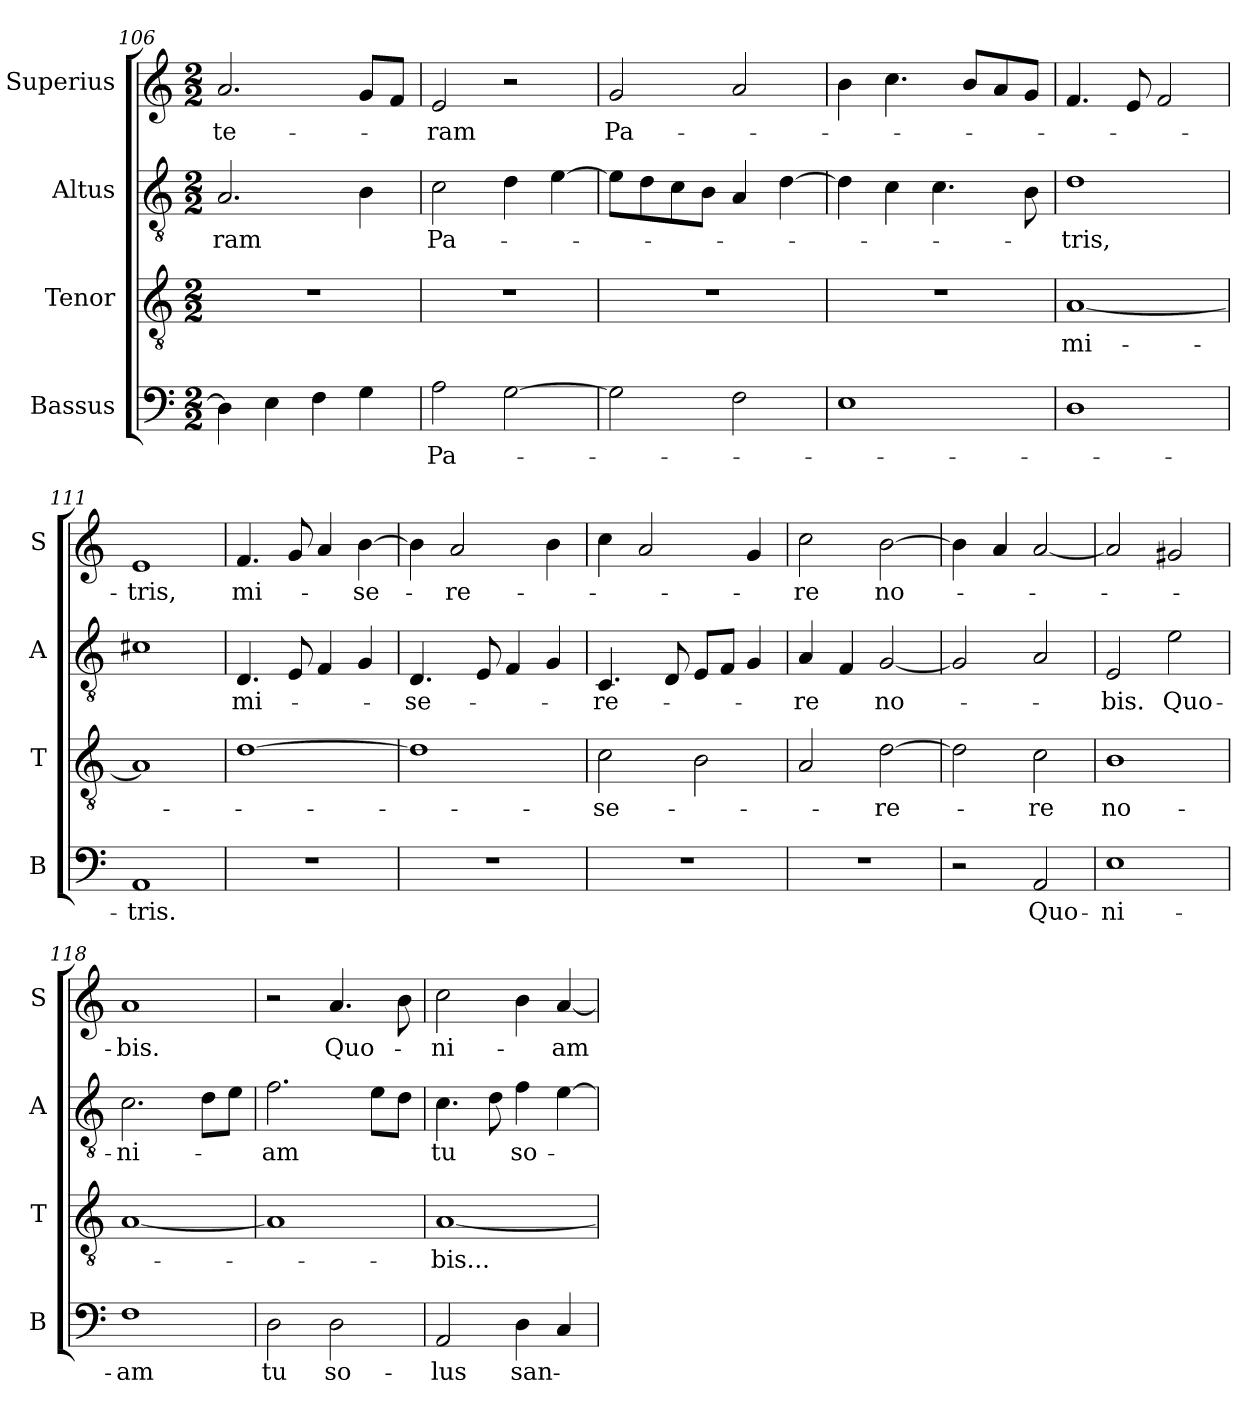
**kern	**text	**kern	**text	**kern	**text	**kern	**text
*part4	*part4	*part3	*part3	*part2	*part2	*part1	*part1
*staff4	*staff4	*staff3	*staff3	*staff2	*staff2	*staff1	*staff1
*I"Bassus	*	*I"Tenor	*	*I"Altus	*	*I"Superius	*
*I'B	*	*I'T	*	*I'A	*	*I'S	*
*clefF4	*	*clefGv2	*	*clefGv2	*	*clefG2	*
*k[]	*	*k[]	*	*k[]	*	*k[]	*
*M2/2	*	*M2/2	*	*M2/2	*	*M2/2	*
=106	=106	=106	=106	=106	=106	=106	=106
4D]	.	1r	.	2.A	-ram	2.a	-te-
4E	.	.	.	.	.	.	.
4F	.	.	.	.	.	.	.
4G	.	.	.	4B	.	8gL	.
.	.	.	.	.	.	8fJ	.
=107	=107	=107	=107	=107	=107	=107	=107
2A	Pa-	1r	.	2c	Pa-	2e	-ram
[2G	.	.	.	4d	.	2r	.
.	.	.	.	[4e	.	.	.
=108	=108	=108	=108	=108	=108	=108	=108
2G]	.	1r	.	8eL]	.	2g	Pa-
.	.	.	.	8d	.	.	.
.	.	.	.	8c	.	.	.
.	.	.	.	8BJ	.	.	.
2F	.	.	.	4A	.	2a	.
.	.	.	.	[4d	.	.	.
=109	=109	=109	=109	=109	=109	=109	=109
1E	.	1r	.	4d]	.	4b	.
.	.	.	.	4c	.	4.cc	.
.	.	.	.	4.c	.	.	.
.	.	.	.	.	.	8bL	.
.	.	.	.	.	.	8a	.
.	.	.	.	8B	.	8gJ	.
=110	=110	=110	=110	=110	=110	=110	=110
!	!	!	!LO:LY:i	!	!	!	!
1D	.	[1A	mi-	1d	-tris,	4.f	.
.	.	.	.	.	.	8e	.
.	.	.	.	.	.	2f	.
=111	=111	=111	=111	=111	=111	=111	=111
1AA	-tris.	1A]	.	1c#X	.	1e	-tris,
=112	=112	=112	=112	=112	=112	=112	=112
!	!	!	!	!	!LO:LY:i	!	!
1r	.	[1d	.	4.D	mi-	4.f	mi-
.	.	.	.	8E	.	8g	.
.	.	.	.	4F	.	4a	.
.	.	.	.	4G	.	[4b	-se-
=113	=113	=113	=113	=113	=113	=113	=113
!	!	!	!	!	!LO:LY:i	!	!
1r	.	1d]	.	4.D	-se-	4b]	.
.	.	.	.	.	.	2a	-re-
.	.	.	.	8E	.	.	.
.	.	.	.	4F	.	.	.
.	.	.	.	4G	.	4b	.
=114	=114	=114	=114	=114	=114	=114	=114
!	!	!	!LO:LY:i	!	!LO:LY:i	!	!
1r	.	2c	-se-	4.C	-re-	4cc	.
.	.	.	.	.	.	2a	.
.	.	.	.	8D	.	.	.
.	.	2B	.	8EL	.	.	.
.	.	.	.	8FJ	.	.	.
.	.	.	.	4G	.	4g	.
=115	=115	=115	=115	=115	=115	=115	=115
!	!	!	!	!	!LO:LY:i	!	!
1r	.	2A	.	4A	-re	2cc	-re
.	.	.	.	4F	.	.	.
!	!	!	!LO:LY:i	!	!LO:LY:i	!	!
.	.	[2d	-re-	[2G	no-	[2b	no-
=116	=116	=116	=116	=116	=116	=116	=116
2r	.	2d]	.	2G]	.	4b]	.
.	.	.	.	.	.	4a	.
!	!	!	!LO:LY:i	!	!	!	!
2AA	Quo-	2c	-re	2A	.	[2a	.
=117	=117	=117	=117	=117	=117	=117	=117
!	!	!	!LO:LY:i	!	!LO:LY:i	!	!
1E	-ni-	1B	no-	2E	-bis.	2a]	.
.	.	.	.	2e	Quo-	2g#X	.
=118	=118	=118	=118	=118	=118	=118	=118
1F	-am	[1A	.	2.c	-ni-	1a	-bis.
.	.	.	.	8dL	.	.	.
.	.	.	.	8eJ	.	.	.
=119	=119	=119	=119	=119	=119	=119	=119
2D	tu	1A]	.	2.f	-am	2r	.
2D	so-	.	.	.	.	4.a	Quo-
.	.	.	.	8eL	.	.	.
.	.	.	.	8dJ	.	8b	.
=120	=120	=120	=120	=120	=120	=120	=120
!	!	!	!LO:LY:i	!	!	!	!
2AA	-lus	[1A	-bis...	4.c	tu	2cc	-ni-
.	.	.	.	8d	.	.	.
4D	san-	.	.	4f	so-	4b	.
4C	.	.	.	[4e	.	[4a	-am
=	=	=	=	=	=	=	=
*-	*-	*-	*-	*-	*-	*-	*-
